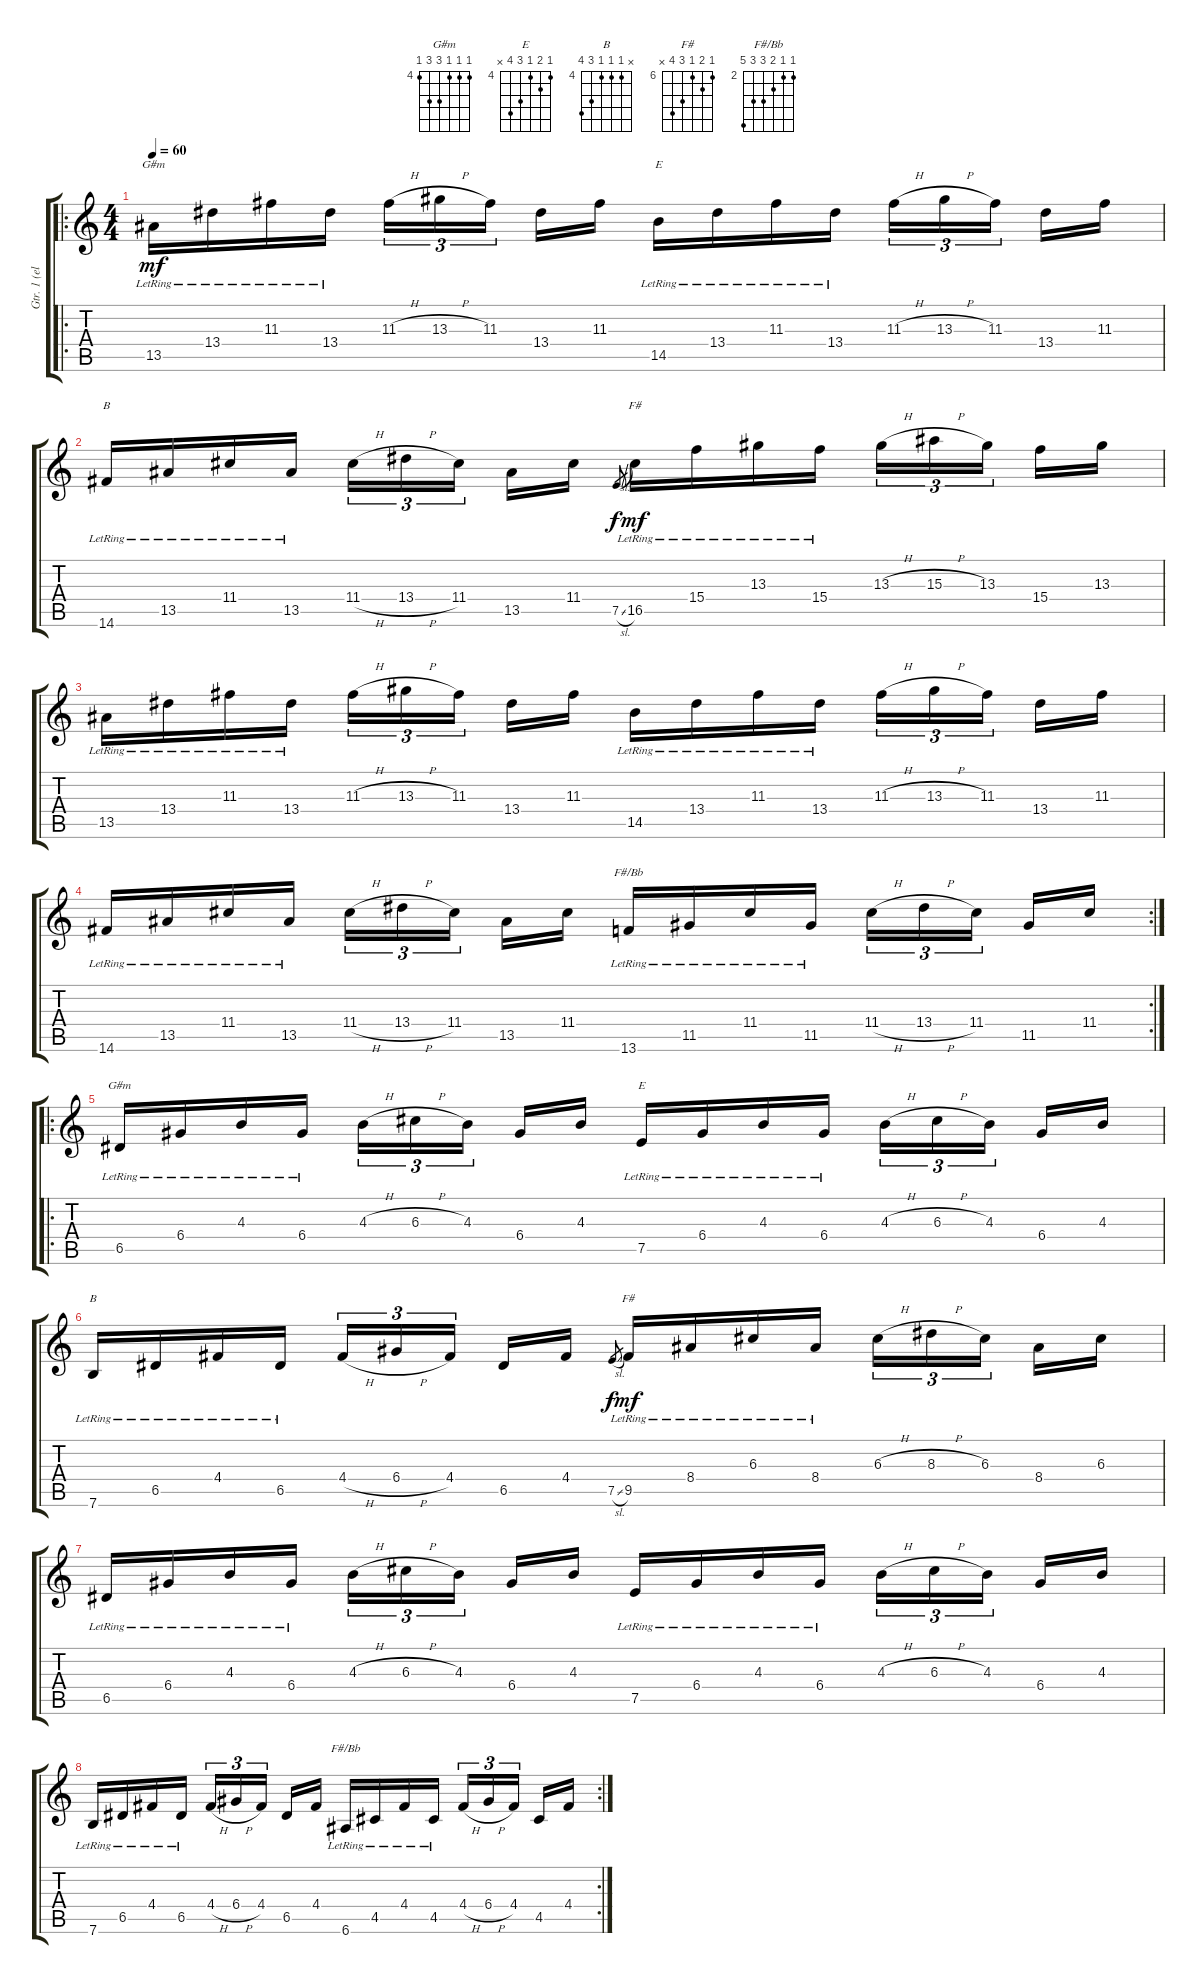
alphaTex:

\track ("Gtr. 1 (elec.)" "Gtr. 1 (el") {instrument electricguitarclean}
\staff {score tabs}
\tuning (E4 B3 G3 D3 A2 E2) {hide}
\chord ("G#m" 11 11 11 13 13 11) {firstfret 11}
\chord ("E" 11 12 11 13 14 x) {firstfret 11}
\chord ("B" x 11 11 11 13 14) {firstfret 11}
\chord ("F#" 13 14 13 15 16 x) {firstfret 13}
\chord ("F#/Bb" 9 9 10 11 11 13) {firstfret 9}
\chord ("G#m" 4 4 4 6 6 4) {firstfret 4}
\chord ("E" 4 5 4 6 7 x) {firstfret 4}
\chord ("B" x 4 4 4 6 7) {firstfret 4}
\chord ("F#" 6 7 6 8 9 x) {firstfret 6}
\chord ("F#/Bb" 2 2 3 4 4 6) {firstfret 2}
\ro
\ts (4 4)
\tempo 60
\clef g2
\ks c
13.5{lr}.16{ch "G#m" dy mf} 13.4{lr}.16 11.3{lr}.16 13.4{lr}.16 11.3{h}.16{tu (3 2)} 13.3{h}.16{tu (3 2)} 11.3.16{tu (3 2)} 13.4.16 11.3.16 14.5{lr}.16{ch "E"} 13.4{lr}.16 11.3{lr}.16 13.4{lr}.16 11.3{h}.16{tu (3 2)} 13.3{h}.16{tu (3 2)} 11.3.16{tu (3 2)} 13.4.16 11.3.16 |
14.6{lr}.16{ch "B"} 13.5{lr}.16 11.4{lr}.16 13.5{lr}.16 11.4{h}.16{tu (3 2)} 13.4{h}.16{tu (3 2)} 11.4.16{tu (3 2)} 13.5.16 11.4.16 7.5{sl}.8{gr dy f} 16.5{lr}.16{ch "F#" dy mf} 15.4{lr}.16 13.3{lr}.16 15.4{lr}.16 13.3{h}.16{tu (3 2)} 15.3{h}.16{tu (3 2)} 13.3.16{tu (3 2)} 15.4.16 13.3.16 |
13.5{lr}.16 13.4{lr}.16 11.3{lr}.16 13.4{lr}.16 11.3{h}.16{tu (3 2)} 13.3{h}.16{tu (3 2)} 11.3.16{tu (3 2)} 13.4.16 11.3.16 14.5{lr}.16 13.4{lr}.16 11.3{lr}.16 13.4{lr}.16 11.3{h}.16{tu (3 2)} 13.3{h}.16{tu (3 2)} 11.3.16{tu (3 2)} 13.4.16 11.3.16 |
\rc 2
14.6{lr}.16 13.5{lr}.16 11.4{lr}.16 13.5{lr}.16 11.4{h}.16{tu (3 2)} 13.4{h}.16{tu (3 2)} 11.4.16{tu (3 2)} 13.5.16 11.4.16 13.6{lr}.16{ch "F#/Bb"} 11.5{lr}.16 11.4{lr}.16 11.5{lr}.16 11.4{h}.16{tu (3 2)} 13.4{h}.16{tu (3 2)} 11.4.16{tu (3 2)} 11.5.16 11.4.16 |
\ro
6.5{lr}.16{ch "G#m"} 6.4{lr}.16 4.3{lr}.16 6.4{lr}.16 4.3{h}.16{tu (3 2)} 6.3{h}.16{tu (3 2)} 4.3.16{tu (3 2)} 6.4.16 4.3.16 7.5{lr}.16{ch "E"} 6.4{lr}.16 4.3{lr}.16 6.4{lr}.16 4.3{h}.16{tu (3 2)} 6.3{h}.16{tu (3 2)} 4.3.16{tu (3 2)} 6.4.16 4.3.16 |
7.6{lr}.16{ch "B"} 6.5{lr}.16 4.4{lr}.16 6.5{lr}.16 4.4{h}.16{tu (3 2)} 6.4{h}.16{tu (3 2)} 4.4.16{tu (3 2)} 6.5.16 4.4.16 7.5{sl}.8{gr dy f} 9.5{lr}.16{ch "F#" dy mf} 8.4{lr}.16 6.3{lr}.16 8.4{lr}.16 6.3{h}.16{tu (3 2)} 8.3{h}.16{tu (3 2)} 6.3.16{tu (3 2)} 8.4.16 6.3.16 |
6.5{lr}.16 6.4{lr}.16 4.3{lr}.16 6.4{lr}.16 4.3{h}.16{tu (3 2)} 6.3{h}.16{tu (3 2)} 4.3.16{tu (3 2)} 6.4.16 4.3.16 7.5{lr}.16 6.4{lr}.16 4.3{lr}.16 6.4{lr}.16 4.3{h}.16{tu (3 2)} 6.3{h}.16{tu (3 2)} 4.3.16{tu (3 2)} 6.4.16 4.3.16 |
\rc 2
7.6{lr}.16 6.5{lr}.16 4.4{lr}.16 6.5{lr}.16 4.4{h}.16{tu (3 2)} 6.4{h}.16{tu (3 2)} 4.4.16{tu (3 2)} 6.5.16 4.4.16 6.6{lr}.16{ch "F#/Bb"} 4.5{lr}.16 4.4{lr}.16 4.5{lr}.16 4.4{h}.16{tu (3 2)} 6.4{h}.16{tu (3 2)} 4.4.16{tu (3 2)} 4.5.16 4.4.16
